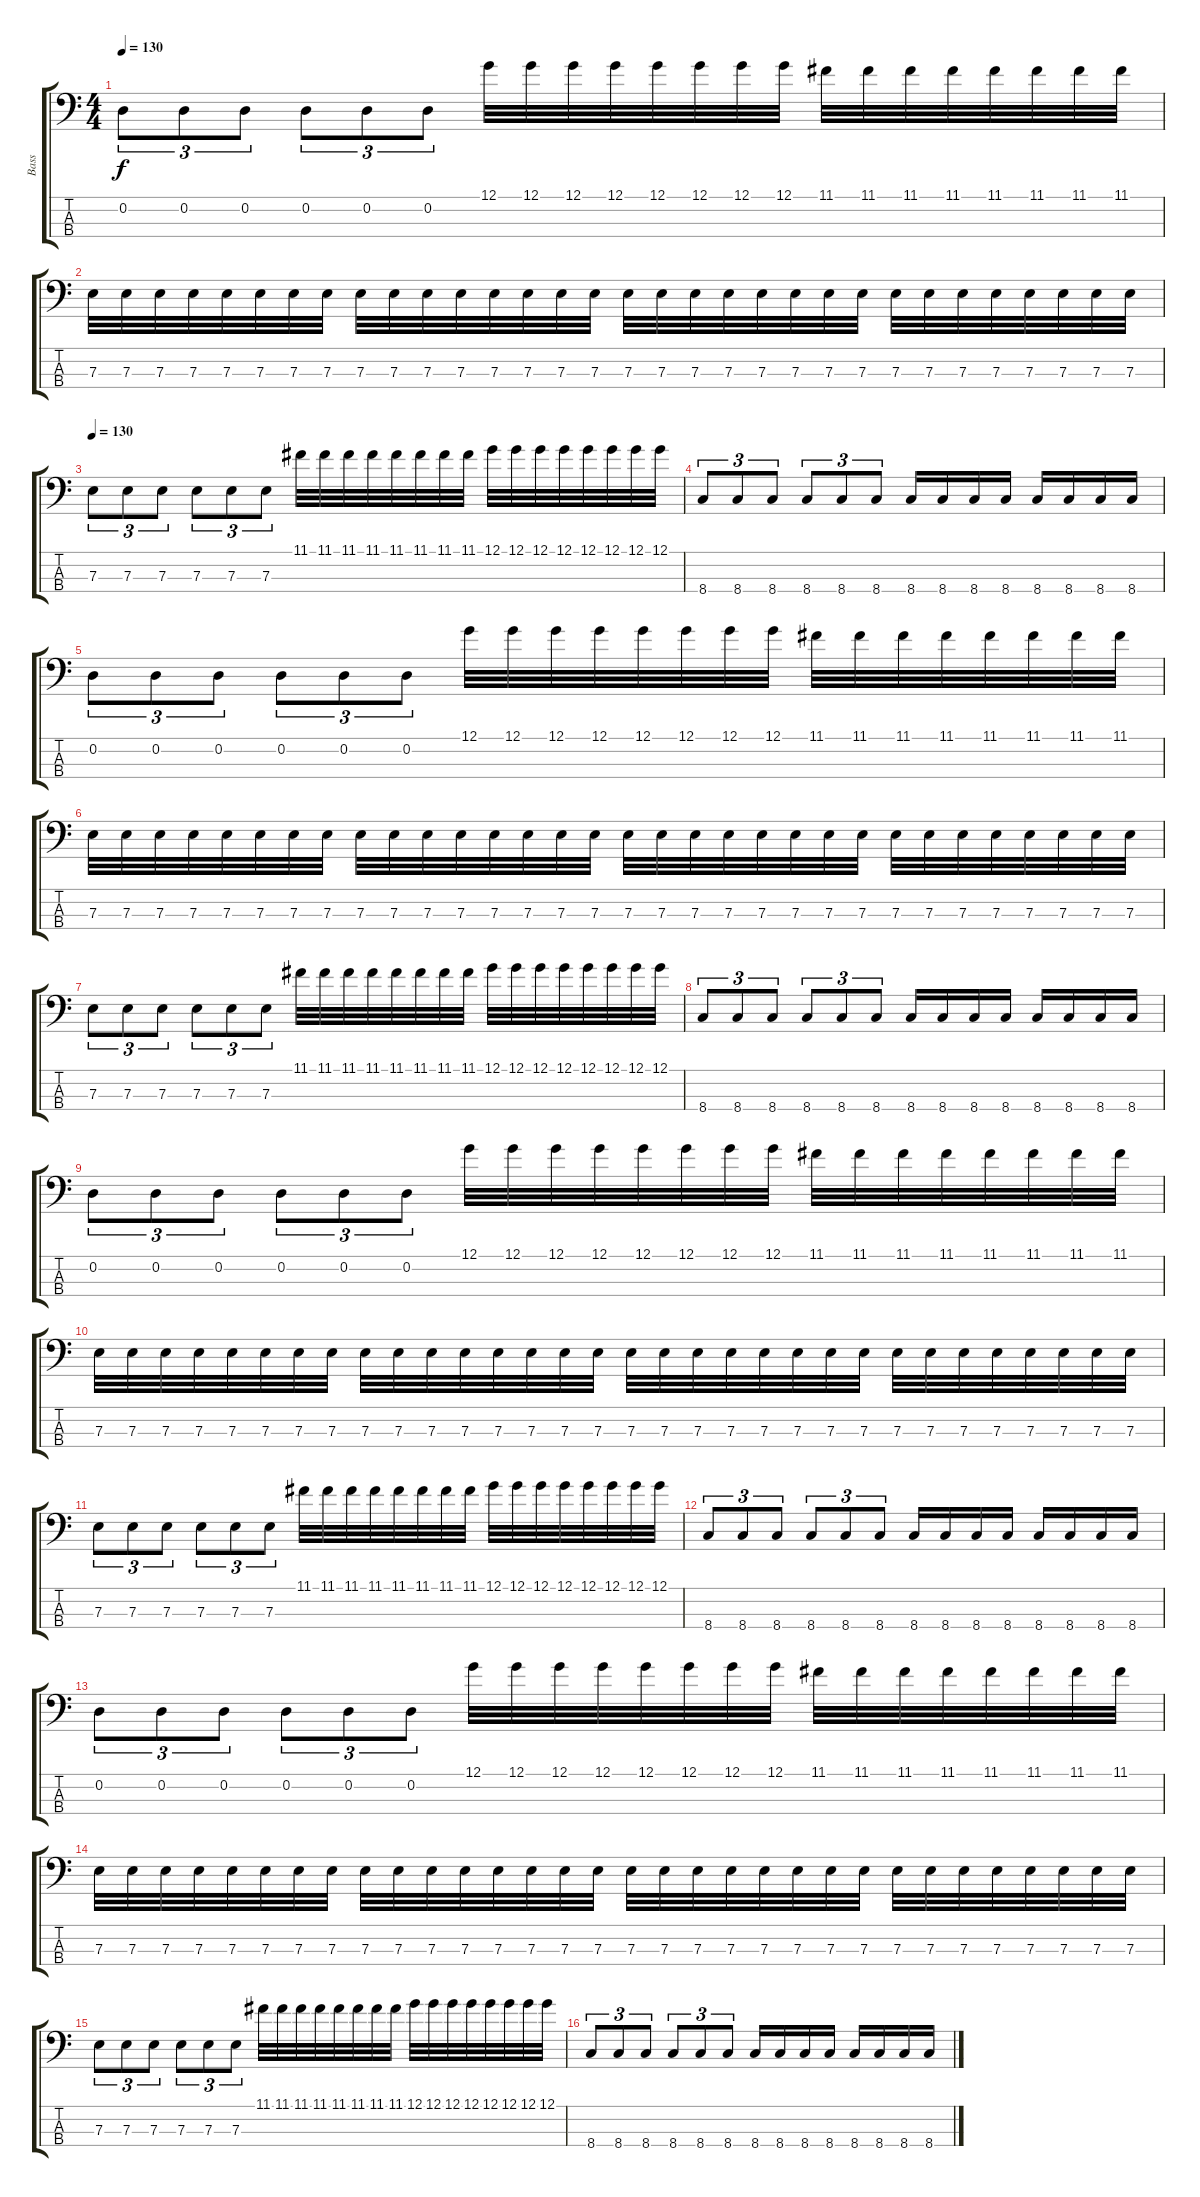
\track ("Bass" "Bass") {instrument electricbassfinger}
\staff {score tabs}
\tuning (G2 D2 A1 E1) {hide}
\ts (4 4)
\tempo 130
\clef f4
\ks c
0.2.8{tu (3 2) dy f} 0.2.8{tu (3 2)} 0.2.8{tu (3 2)} 0.2.8{tu (3 2)} 0.2.8{tu (3 2)} 0.2.8{tu (3 2)} 12.1.32 12.1.32 12.1.32 12.1.32 12.1.32 12.1.32 12.1.32 12.1.32 11.1.32 11.1.32 11.1.32 11.1.32 11.1.32 11.1.32 11.1.32 11.1.32 |
7.3.32 7.3.32 7.3.32 7.3.32 7.3.32 7.3.32 7.3.32 7.3.32 7.3.32 7.3.32 7.3.32 7.3.32 7.3.32 7.3.32 7.3.32 7.3.32 7.3.32 7.3.32 7.3.32 7.3.32 7.3.32 7.3.32 7.3.32 7.3.32 7.3.32 7.3.32 7.3.32 7.3.32 7.3.32 7.3.32 7.3.32 7.3.32 |
\tempo 130
7.3.8{tu (3 2)} 7.3.8{tu (3 2)} 7.3.8{tu (3 2)} 7.3.8{tu (3 2)} 7.3.8{tu (3 2)} 7.3.8{tu (3 2)} 11.1.32 11.1.32 11.1.32 11.1.32 11.1.32 11.1.32 11.1.32 11.1.32 12.1.32 12.1.32 12.1.32 12.1.32 12.1.32 12.1.32 12.1.32 12.1.32 |
8.4.8{tu (3 2)} 8.4.8{tu (3 2)} 8.4.8{tu (3 2)} 8.4.8{tu (3 2)} 8.4.8{tu (3 2)} 8.4.8{tu (3 2)} 8.4.16 8.4.16 8.4.16 8.4.16 8.4.16 8.4.16 8.4.16 8.4.16 |
0.2.8{tu (3 2)} 0.2.8{tu (3 2)} 0.2.8{tu (3 2)} 0.2.8{tu (3 2)} 0.2.8{tu (3 2)} 0.2.8{tu (3 2)} 12.1.32 12.1.32 12.1.32 12.1.32 12.1.32 12.1.32 12.1.32 12.1.32 11.1.32 11.1.32 11.1.32 11.1.32 11.1.32 11.1.32 11.1.32 11.1.32 |
7.3.32 7.3.32 7.3.32 7.3.32 7.3.32 7.3.32 7.3.32 7.3.32 7.3.32 7.3.32 7.3.32 7.3.32 7.3.32 7.3.32 7.3.32 7.3.32 7.3.32 7.3.32 7.3.32 7.3.32 7.3.32 7.3.32 7.3.32 7.3.32 7.3.32 7.3.32 7.3.32 7.3.32 7.3.32 7.3.32 7.3.32 7.3.32 |
7.3.8{tu (3 2)} 7.3.8{tu (3 2)} 7.3.8{tu (3 2)} 7.3.8{tu (3 2)} 7.3.8{tu (3 2)} 7.3.8{tu (3 2)} 11.1.32 11.1.32 11.1.32 11.1.32 11.1.32 11.1.32 11.1.32 11.1.32 12.1.32 12.1.32 12.1.32 12.1.32 12.1.32 12.1.32 12.1.32 12.1.32 |
8.4.8{tu (3 2)} 8.4.8{tu (3 2)} 8.4.8{tu (3 2)} 8.4.8{tu (3 2)} 8.4.8{tu (3 2)} 8.4.8{tu (3 2)} 8.4.16 8.4.16 8.4.16 8.4.16 8.4.16 8.4.16 8.4.16 8.4.16 |
0.2.8{tu (3 2)} 0.2.8{tu (3 2)} 0.2.8{tu (3 2)} 0.2.8{tu (3 2)} 0.2.8{tu (3 2)} 0.2.8{tu (3 2)} 12.1.32 12.1.32 12.1.32 12.1.32 12.1.32 12.1.32 12.1.32 12.1.32 11.1.32 11.1.32 11.1.32 11.1.32 11.1.32 11.1.32 11.1.32 11.1.32 |
7.3.32 7.3.32 7.3.32 7.3.32 7.3.32 7.3.32 7.3.32 7.3.32 7.3.32 7.3.32 7.3.32 7.3.32 7.3.32 7.3.32 7.3.32 7.3.32 7.3.32 7.3.32 7.3.32 7.3.32 7.3.32 7.3.32 7.3.32 7.3.32 7.3.32 7.3.32 7.3.32 7.3.32 7.3.32 7.3.32 7.3.32 7.3.32 |
7.3.8{tu (3 2)} 7.3.8{tu (3 2)} 7.3.8{tu (3 2)} 7.3.8{tu (3 2)} 7.3.8{tu (3 2)} 7.3.8{tu (3 2)} 11.1.32 11.1.32 11.1.32 11.1.32 11.1.32 11.1.32 11.1.32 11.1.32 12.1.32 12.1.32 12.1.32 12.1.32 12.1.32 12.1.32 12.1.32 12.1.32 |
8.4.8{tu (3 2)} 8.4.8{tu (3 2)} 8.4.8{tu (3 2)} 8.4.8{tu (3 2)} 8.4.8{tu (3 2)} 8.4.8{tu (3 2)} 8.4.16 8.4.16 8.4.16 8.4.16 8.4.16 8.4.16 8.4.16 8.4.16 |
0.2.8{tu (3 2)} 0.2.8{tu (3 2)} 0.2.8{tu (3 2)} 0.2.8{tu (3 2)} 0.2.8{tu (3 2)} 0.2.8{tu (3 2)} 12.1.32 12.1.32 12.1.32 12.1.32 12.1.32 12.1.32 12.1.32 12.1.32 11.1.32 11.1.32 11.1.32 11.1.32 11.1.32 11.1.32 11.1.32 11.1.32 |
7.3.32 7.3.32 7.3.32 7.3.32 7.3.32 7.3.32 7.3.32 7.3.32 7.3.32 7.3.32 7.3.32 7.3.32 7.3.32 7.3.32 7.3.32 7.3.32 7.3.32 7.3.32 7.3.32 7.3.32 7.3.32 7.3.32 7.3.32 7.3.32 7.3.32 7.3.32 7.3.32 7.3.32 7.3.32 7.3.32 7.3.32 7.3.32 |
7.3.8{tu (3 2)} 7.3.8{tu (3 2)} 7.3.8{tu (3 2)} 7.3.8{tu (3 2)} 7.3.8{tu (3 2)} 7.3.8{tu (3 2)} 11.1.32 11.1.32 11.1.32 11.1.32 11.1.32 11.1.32 11.1.32 11.1.32 12.1.32 12.1.32 12.1.32 12.1.32 12.1.32 12.1.32 12.1.32 12.1.32 |
8.4.8{tu (3 2)} 8.4.8{tu (3 2)} 8.4.8{tu (3 2)} 8.4.8{tu (3 2)} 8.4.8{tu (3 2)} 8.4.8{tu (3 2)} 8.4.16 8.4.16 8.4.16 8.4.16 8.4.16 8.4.16 8.4.16 8.4.16
